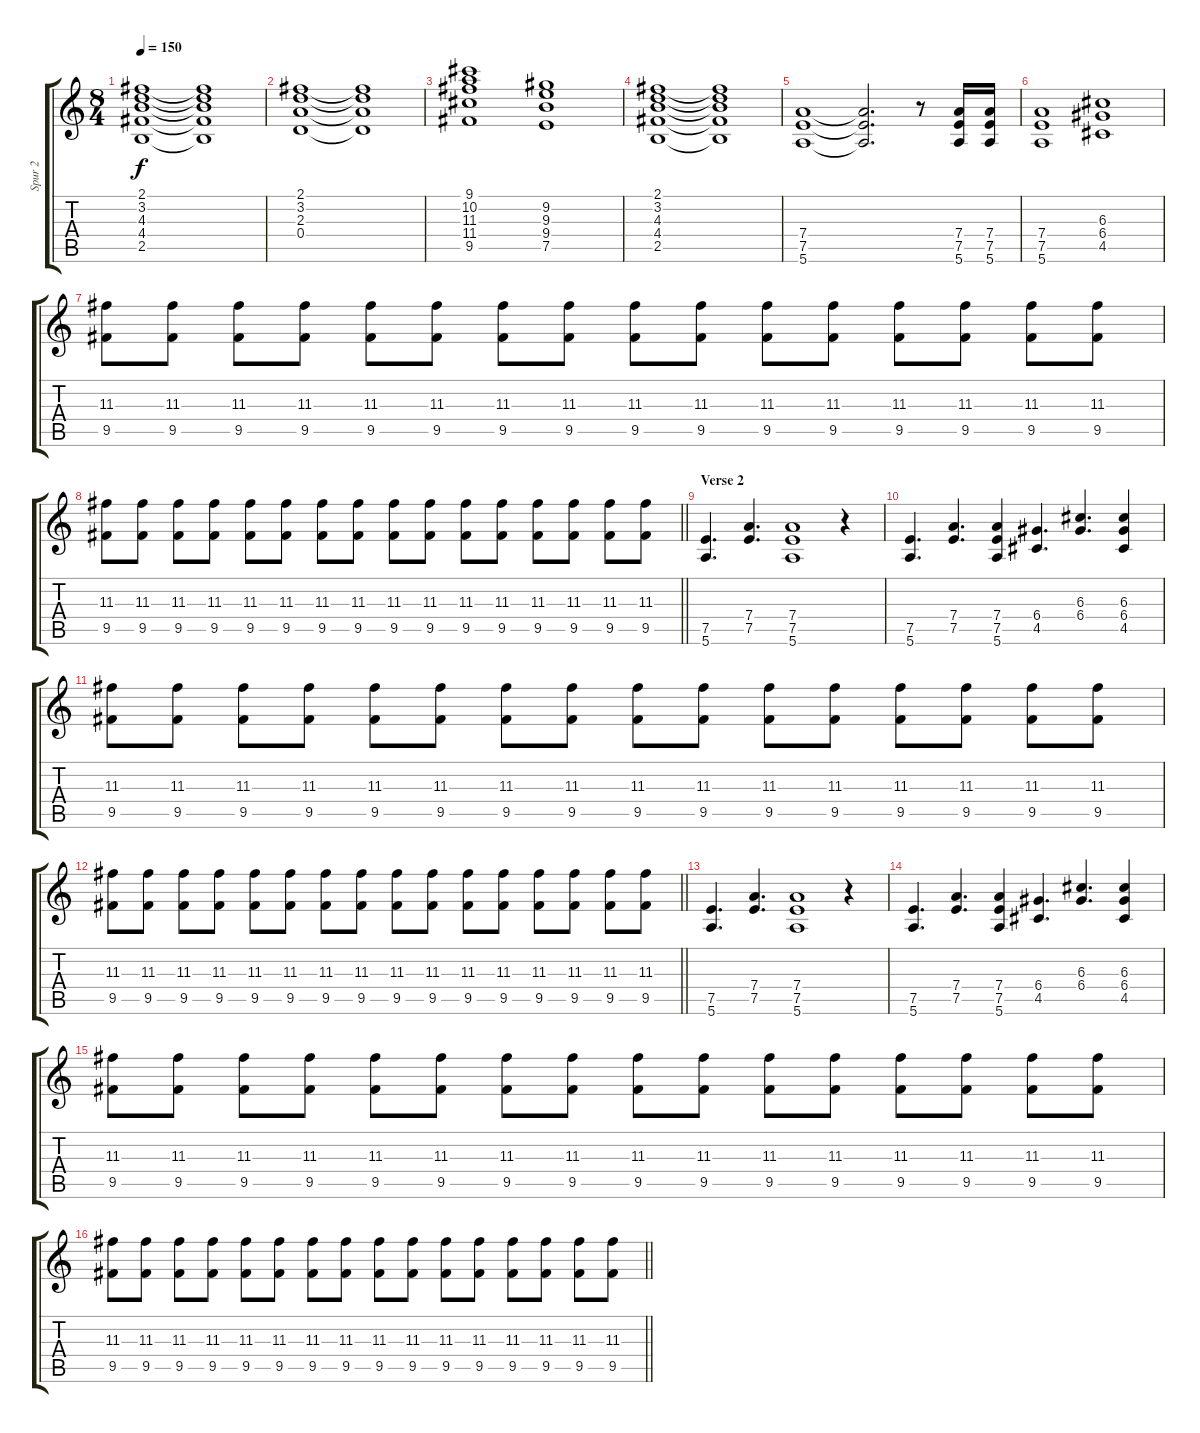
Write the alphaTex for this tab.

\track ("Spur 2" "Spur 2") {instrument overdrivenguitar}
\staff {score tabs}
\tuning (E4 B3 G3 D3 A2 E2) {hide}
\ts (8 4)
\tempo 150
\clef g2
\ks c
(2.1 3.2 4.3 4.4 2.5).1{dy f} (2.1{t} 3.2{t} 4.3{t} 4.4{t} 2.5{t}).1 |
(2.1 3.2 2.3 0.4).1 (2.1{t} 3.2{t} 2.3{t} 0.4{t}).1 |
(9.1 10.2 11.3 11.4 9.5).1 (9.2 9.3 9.4 7.5).1 |
(2.1 3.2 4.3 4.4 2.5).1 (2.1{t} 3.2{t} 4.3{t} 4.4{t} 2.5{t}).1 |
(7.4 7.5 5.6).1 (7.4{t} 7.5{t} 5.6{t}).2{d} r.8 (7.4 7.5 5.6).16 (7.4 7.5 5.6).16 |
(7.4 7.5 5.6).1 (6.3 6.4 4.5).1 |
(11.3 9.5).8 (11.3 9.5).8 (11.3 9.5).8 (11.3 9.5).8 (11.3 9.5).8 (11.3 9.5).8 (11.3 9.5).8 (11.3 9.5).8 (11.3 9.5).8 (11.3 9.5).8 (11.3 9.5).8 (11.3 9.5).8 (11.3 9.5).8 (11.3 9.5).8 (11.3 9.5).8 (11.3 9.5).8 |
\barLineRight lightlight
(11.3 9.5).8 (11.3 9.5).8 (11.3 9.5).8 (11.3 9.5).8 (11.3 9.5).8 (11.3 9.5).8 (11.3 9.5).8 (11.3 9.5).8 (11.3 9.5).8 (11.3 9.5).8 (11.3 9.5).8 (11.3 9.5).8 (11.3 9.5).8 (11.3 9.5).8 (11.3 9.5).8 (11.3 9.5).8 |
\section ("" "Verse 2")
(7.5 5.6).4{d} (7.4 7.5).4{d} (7.4 7.5 5.6).1 r.4 |
(7.5 5.6).4{d} (7.4 7.5).4{d} (7.4 7.5 5.6).4 (6.4 4.5).4{d} (6.3 6.4).4{d} (6.3 6.4 4.5).4 |
(11.3 9.5).8 (11.3 9.5).8 (11.3 9.5).8 (11.3 9.5).8 (11.3 9.5).8 (11.3 9.5).8 (11.3 9.5).8 (11.3 9.5).8 (11.3 9.5).8 (11.3 9.5).8 (11.3 9.5).8 (11.3 9.5).8 (11.3 9.5).8 (11.3 9.5).8 (11.3 9.5).8 (11.3 9.5).8 |
\barLineRight lightlight
(11.3 9.5).8 (11.3 9.5).8 (11.3 9.5).8 (11.3 9.5).8 (11.3 9.5).8 (11.3 9.5).8 (11.3 9.5).8 (11.3 9.5).8 (11.3 9.5).8 (11.3 9.5).8 (11.3 9.5).8 (11.3 9.5).8 (11.3 9.5).8 (11.3 9.5).8 (11.3 9.5).8 (11.3 9.5).8 |
(7.5 5.6).4{d} (7.4 7.5).4{d} (7.4 7.5 5.6).1 r.4 |
(7.5 5.6).4{d} (7.4 7.5).4{d} (7.4 7.5 5.6).4 (6.4 4.5).4{d} (6.3 6.4).4{d} (6.3 6.4 4.5).4 |
(11.3 9.5).8 (11.3 9.5).8 (11.3 9.5).8 (11.3 9.5).8 (11.3 9.5).8 (11.3 9.5).8 (11.3 9.5).8 (11.3 9.5).8 (11.3 9.5).8 (11.3 9.5).8 (11.3 9.5).8 (11.3 9.5).8 (11.3 9.5).8 (11.3 9.5).8 (11.3 9.5).8 (11.3 9.5).8 |
\barLineRight lightlight
(11.3 9.5).8 (11.3 9.5).8 (11.3 9.5).8 (11.3 9.5).8 (11.3 9.5).8 (11.3 9.5).8 (11.3 9.5).8 (11.3 9.5).8 (11.3 9.5).8 (11.3 9.5).8 (11.3 9.5).8 (11.3 9.5).8 (11.3 9.5).8 (11.3 9.5).8 (11.3 9.5).8 (11.3 9.5).8
